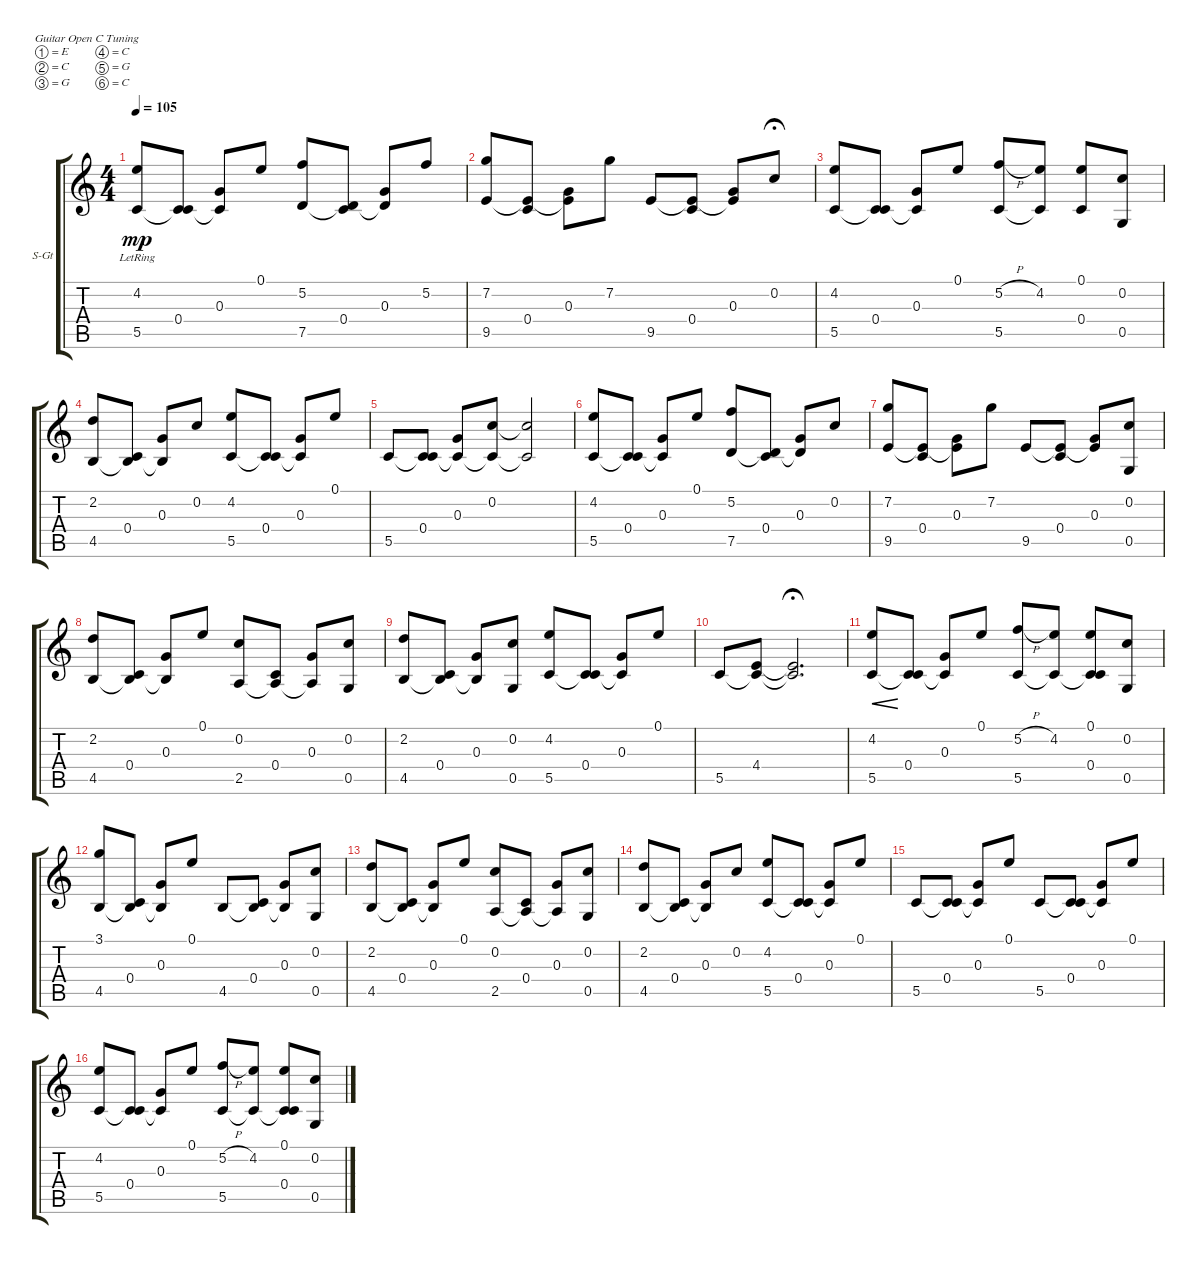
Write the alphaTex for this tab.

\defaultSystemsLayout 4
\bracketExtendMode groupsimilarinstruments
\firstSystemTrackNameOrientation horizontal
\otherSystemsTrackNameOrientation horizontal
\track ("Steel Guitar" "S-Gt") {instrument acousticguitarsteel}
\staff {score tabs}
\tuning (E4 C4 G3 C3 G2 C2)
\ts (4 4)
\tempo 105
\clef g2
\ks c
(4.2 5.5{lr}).8{dy mp instrument acousticguitarsteel} (0.4 5.5{t}).8 (0.3 5.5{t}).8 0.1.8 (5.2 7.5).8 (0.4 7.5{t}).8 (0.3 7.5{t}).8 5.2.8 |
(7.2 9.5).8 (0.4 9.5{t}).8 (0.3 9.5{t}).8 7.2.8 9.5.8 (0.4 9.5{t}).8 (0.3 9.5{t}).8 0.2.8{fermata (medium 0.03)} |
(4.2 5.5).8 (0.4 5.5{t}).8 (0.3 5.5{t}).8 0.1.8 (5.2{h} 5.5).8 (4.2 5.5{t}).8 (0.1 0.4).8 (0.5 0.2).8 |
(4.5 2.2).8 (0.4 4.5{t}).8 (0.3 4.5{t}).8 0.2.8 (4.2 5.5).8 (0.4 5.5{t}).8 (0.3 5.5{t}).8 0.1.8 |
5.5.8 (0.4 5.5{t}).8 (0.3 5.5{t}).8 (0.2 5.5{t}).8 (0.2{t} 5.5{t}).2 |
(4.2 5.5).8 (0.4 5.5{t}).8 (0.3 5.5{t}).8 0.1.8 (5.2 7.5).8 (0.4 7.5{t}).8 (0.3 7.5{t}).8 0.2.8 |
(7.2 9.5).8 (0.4 9.5{t}).8 (0.3 9.5{t}).8 7.2.8 9.5.8 (0.4 9.5{t}).8 (0.3 9.5{t}).8 (0.2 0.5).8 |
(4.5 2.2).8 (0.4 4.5{t}).8 (0.3 4.5{t}).8 0.1.8 (0.2 2.5).8 (0.4 2.5{t}).8 (0.3 2.5{t}).8 (0.2 0.5).8 |
(4.5 2.2).8 (0.4 4.5{t}).8 (0.3 4.5{t}).8 (0.5 0.2).8 (5.5 4.2).8 (0.4 5.5{t}).8 (0.3 5.5{t}).8 0.1.8 |
5.5.8 (4.4 5.5{t}).8 (4.4{t} 5.5{t}).2{d fermata (medium 0)} |
(4.2 5.5).8{cre} (0.4 5.5{t}).8 (0.3 5.5{t}).8 0.1.8 (5.2{h} 5.5).8 (4.2 5.5{t}).8 (0.1 0.4 5.5{t}).8 (0.5 0.2).8 |
(3.1 4.5).8 (0.4 4.5{t}).8 (0.3 4.5{t}).8 0.1.8 4.5.8 (0.4 4.5{t}).8 (0.3 4.5{t}).8 (0.2 0.5).8 |
(4.5 2.2).8 (0.4 4.5{t}).8 (0.3 4.5{t}).8 0.1.8 (0.2 2.5).8 (0.4 2.5{t}).8 (0.3 2.5{t}).8 (0.2 0.5).8 |
(4.5 2.2).8 (0.4 4.5{t}).8 (0.3 4.5{t}).8 0.2.8 (4.2 5.5).8 (0.4 5.5{t}).8 (0.3 5.5{t}).8 0.1.8 |
5.5.8 (0.4 5.5{t}).8 (0.3 5.5{t}).8 0.1.8 5.5.8 (0.4 5.5{t}).8 (0.3 5.5{t}).8 0.1.8 |
(4.2 5.5).8 (0.4 5.5{t}).8 (0.3 5.5{t}).8 0.1.8 (5.2{h} 5.5).8 (4.2 5.5{t}).8 (0.1 0.4 5.5{t}).8 (0.5 0.2).8
